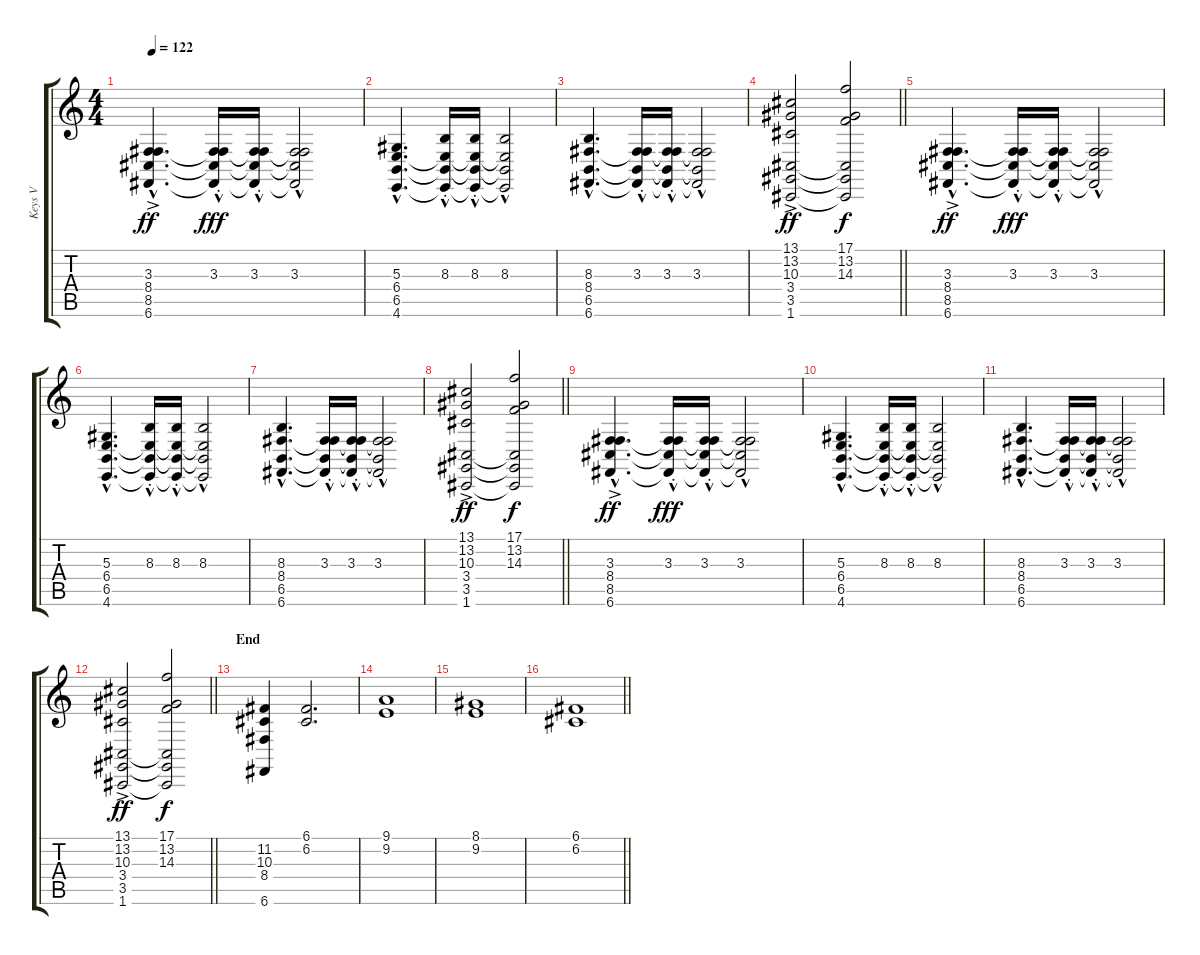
\track ("Keys V" "Keys V") {instrument stringensemble1}
\staff {score tabs}
\tuning (C4 G3 Eb3 Bb2 F2 C2) {hide}
\ts (4 4)
\section ("" "")
\tempo 122
\clef g2
\ks c
(3.3{hac} 8.4{ac} 8.5 6.6{ac}).4{d dy ff volume 13} (3.3{hac st} 8.4{t} 8.5{t} 6.6{t}).16{dy fff} (3.3{hac st} 8.4{t} 8.5{t} 6.6{t}).16 (3.3{hac} 8.4{t} 8.5{t} 6.6{t}).2 |
(5.3{hac} 6.4 6.5 4.6).4{d} (8.3{hac st} 6.4{t} 6.5{t} 4.6{t}).16 (8.3{hac st} 6.4{t} 6.5{t} 4.6{t}).16 (8.3{hac} 6.4{t} 6.5{t} 4.6{t}).2 |
(8.3{hac} 8.4 6.5{hac} 6.6{hac}).4{d} (3.3{hac st} 8.4{t} 6.5{t} 6.6{t}).16 (3.3{hac st} 8.4{t} 6.5{t} 6.6{t}).16 (3.3{hac} 8.4{t} 6.5{t} 6.6{t}).2 |
\barLineRight lightlight
(13.1 13.2 10.3 3.4{ac} 3.5 1.6{ac}).2{dy ff volume 11} (17.1 13.2 14.3 3.4{t} 3.5{t} 1.6{t}).2{dy f} |
\section ("" "")
(3.3{hac} 8.4{ac} 8.5 6.6{ac}).4{d dy ff volume 13} (3.3{hac st} 8.4{t} 8.5{t} 6.6{t}).16{dy fff} (3.3{hac st} 8.4{t} 8.5{t} 6.6{t}).16 (3.3{hac} 8.4{t} 8.5{t} 6.6{t}).2 |
(5.3{hac} 6.4 6.5 4.6).4{d} (8.3{hac st} 6.4{t} 6.5{t} 4.6{t}).16 (8.3{hac st} 6.4{t} 6.5{t} 4.6{t}).16 (8.3{hac} 6.4{t} 6.5{t} 4.6{t}).2 |
(8.3{hac} 8.4 6.5{hac} 6.6{hac}).4{d} (3.3{hac st} 8.4{t} 6.5{t} 6.6{t}).16 (3.3{hac st} 8.4{t} 6.5{t} 6.6{t}).16 (3.3{hac} 8.4{t} 6.5{t} 6.6{t}).2 |
\barLineRight lightlight
(13.1 13.2 10.3 3.4{ac} 3.5 1.6{ac}).2{dy ff volume 11} (17.1 13.2 14.3 3.4{t} 3.5{t} 1.6{t}).2{dy f} |
\section ("" "")
(3.3{hac} 8.4{ac} 8.5 6.6{ac}).4{d dy ff volume 13} (3.3{hac st} 8.4{t} 8.5{t} 6.6{t}).16{dy fff} (3.3{hac st} 8.4{t} 8.5{t} 6.6{t}).16 (3.3{hac} 8.4{t} 8.5{t} 6.6{t}).2 |
(5.3{hac} 6.4 6.5 4.6).4{d} (8.3{hac st} 6.4{t} 6.5{t} 4.6{t}).16 (8.3{hac st} 6.4{t} 6.5{t} 4.6{t}).16 (8.3{hac} 6.4{t} 6.5{t} 4.6{t}).2 |
(8.3{hac} 8.4 6.5{hac} 6.6{hac}).4{d} (3.3{hac st} 8.4{t} 6.5{t} 6.6{t}).16 (3.3{hac st} 8.4{t} 6.5{t} 6.6{t}).16 (3.3{hac} 8.4{t} 6.5{t} 6.6{t}).2 |
\barLineRight lightlight
(13.1 13.2 10.3 3.4{ac} 3.5 1.6{ac}).2{dy ff volume 11} (17.1 13.2 14.3 3.4{t} 3.5{t} 1.6{t}).2{dy f} |
\section ("" "End")
(11.2 10.3 8.4 6.6).4 (6.1 6.2).2{d volume 9} |
(9.1 9.2).1 |
(8.1 9.2).1 |
\barLineRight lightlight
(6.1 6.2).1
